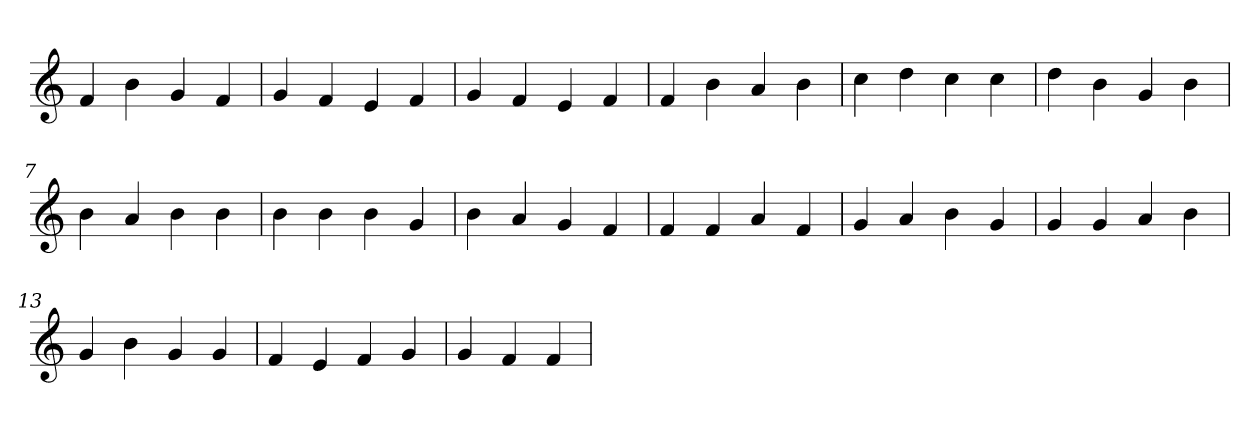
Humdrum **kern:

**kern
*part1
*staff1
*clefG2
=1
4f
4b
4g
4f
=2
4g
4f
4e
4f
=3
4g
4f
4e
4f
=4
4f
4b
4a
4b
=5
4cc
4dd
4cc
4cc
=6
4dd
4b
4g
4b
=7
4b
4a
4b
4b
=8
4b
4b
4b
4g
=9
4b
4a
4g
4f
=10
4f
4f
4a
4f
=11
4g
4a
4b
4g
=12
4g
4g
4a
4b
=13
4g
4b
4g
4g
=14
4f
4e
4f
4g
=15
4g
4f
4f
=
*-
